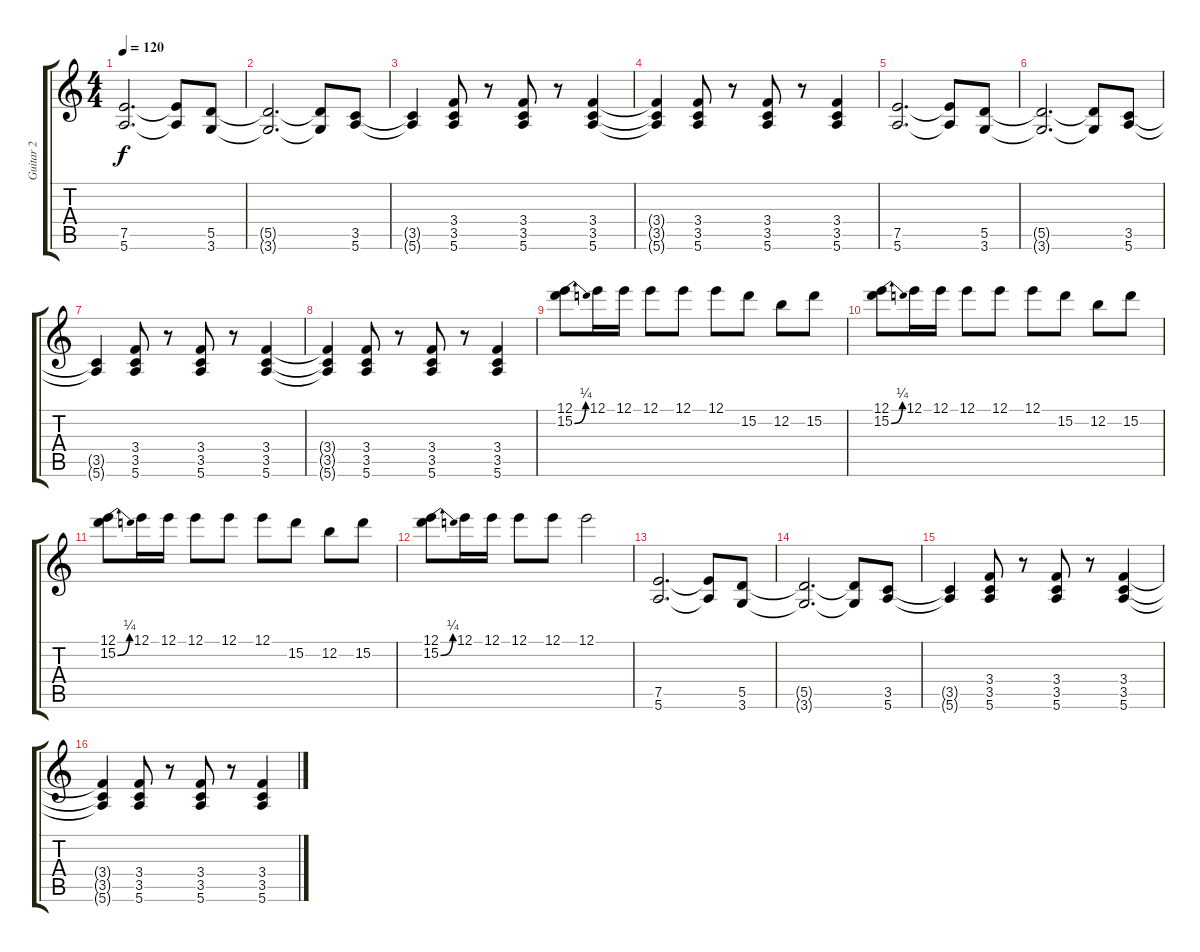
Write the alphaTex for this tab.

\track ("Guitar 2" "Guitar 2") {instrument overdrivenguitar}
\staff {score tabs}
\tuning (E4 B3 G3 D3 A2 E2) {hide}
\ts (4 4)
\tempo 120
\clef g2
\ks c
(7.5 5.6).2{d dy f} (7.5{t} 5.6{t}).8 (5.5 3.6).8 |
(5.5{t} 3.6{t}).2{d} (5.5{t} 3.6{t}).8 (3.5 5.6).8 |
(3.5{t} 5.6{t}).4 (3.4 3.5 5.6).8 r.8 (3.4 3.5 5.6).8 r.8 (3.4 3.5 5.6).4 |
(3.4{t} 3.5{t} 5.6{t}).4 (3.4 3.5 5.6).8 r.8 (3.4 3.5 5.6).8 r.8 (3.4 3.5 5.6).4 |
(7.5 5.6).2{d} (7.5{t} 5.6{t}).8 (5.5 3.6).8 |
(5.5{t} 3.6{t}).2{d} (5.5{t} 3.6{t}).8 (3.5 5.6).8 |
(3.5{t} 5.6{t}).4 (3.4 3.5 5.6).8 r.8 (3.4 3.5 5.6).8 r.8 (3.4 3.5 5.6).4 |
(3.4{t} 3.5{t} 5.6{t}).4 (3.4 3.5 5.6).8 r.8 (3.4 3.5 5.6).8 r.8 (3.4 3.5 5.6).4 |
(12.1 15.2{be (bend 0 0 60 1)}).8 12.1.16 12.1.16 12.1.8 12.1.8 12.1.8 15.2.8 12.2.8 15.2.8 |
(12.1 15.2{be (bend 0 0 60 1)}).8 12.1.16 12.1.16 12.1.8 12.1.8 12.1.8 15.2.8 12.2.8 15.2.8 |
(12.1 15.2{be (bend 0 0 60 1)}).8 12.1.16 12.1.16 12.1.8 12.1.8 12.1.8 15.2.8 12.2.8 15.2.8 |
(12.1 15.2{be (bend 0 0 60 1)}).8 12.1.16 12.1.16 12.1.8 12.1.8 12.1.2 |
(7.5 5.6).2{d} (7.5{t} 5.6{t}).8 (5.5 3.6).8 |
(5.5{t} 3.6{t}).2{d} (5.5{t} 3.6{t}).8 (3.5 5.6).8 |
(3.5{t} 5.6{t}).4 (3.4 3.5 5.6).8 r.8 (3.4 3.5 5.6).8 r.8 (3.4 3.5 5.6).4 |
(3.4{t} 3.5{t} 5.6{t}).4 (3.4 3.5 5.6).8 r.8 (3.4 3.5 5.6).8 r.8 (3.4 3.5 5.6).4
